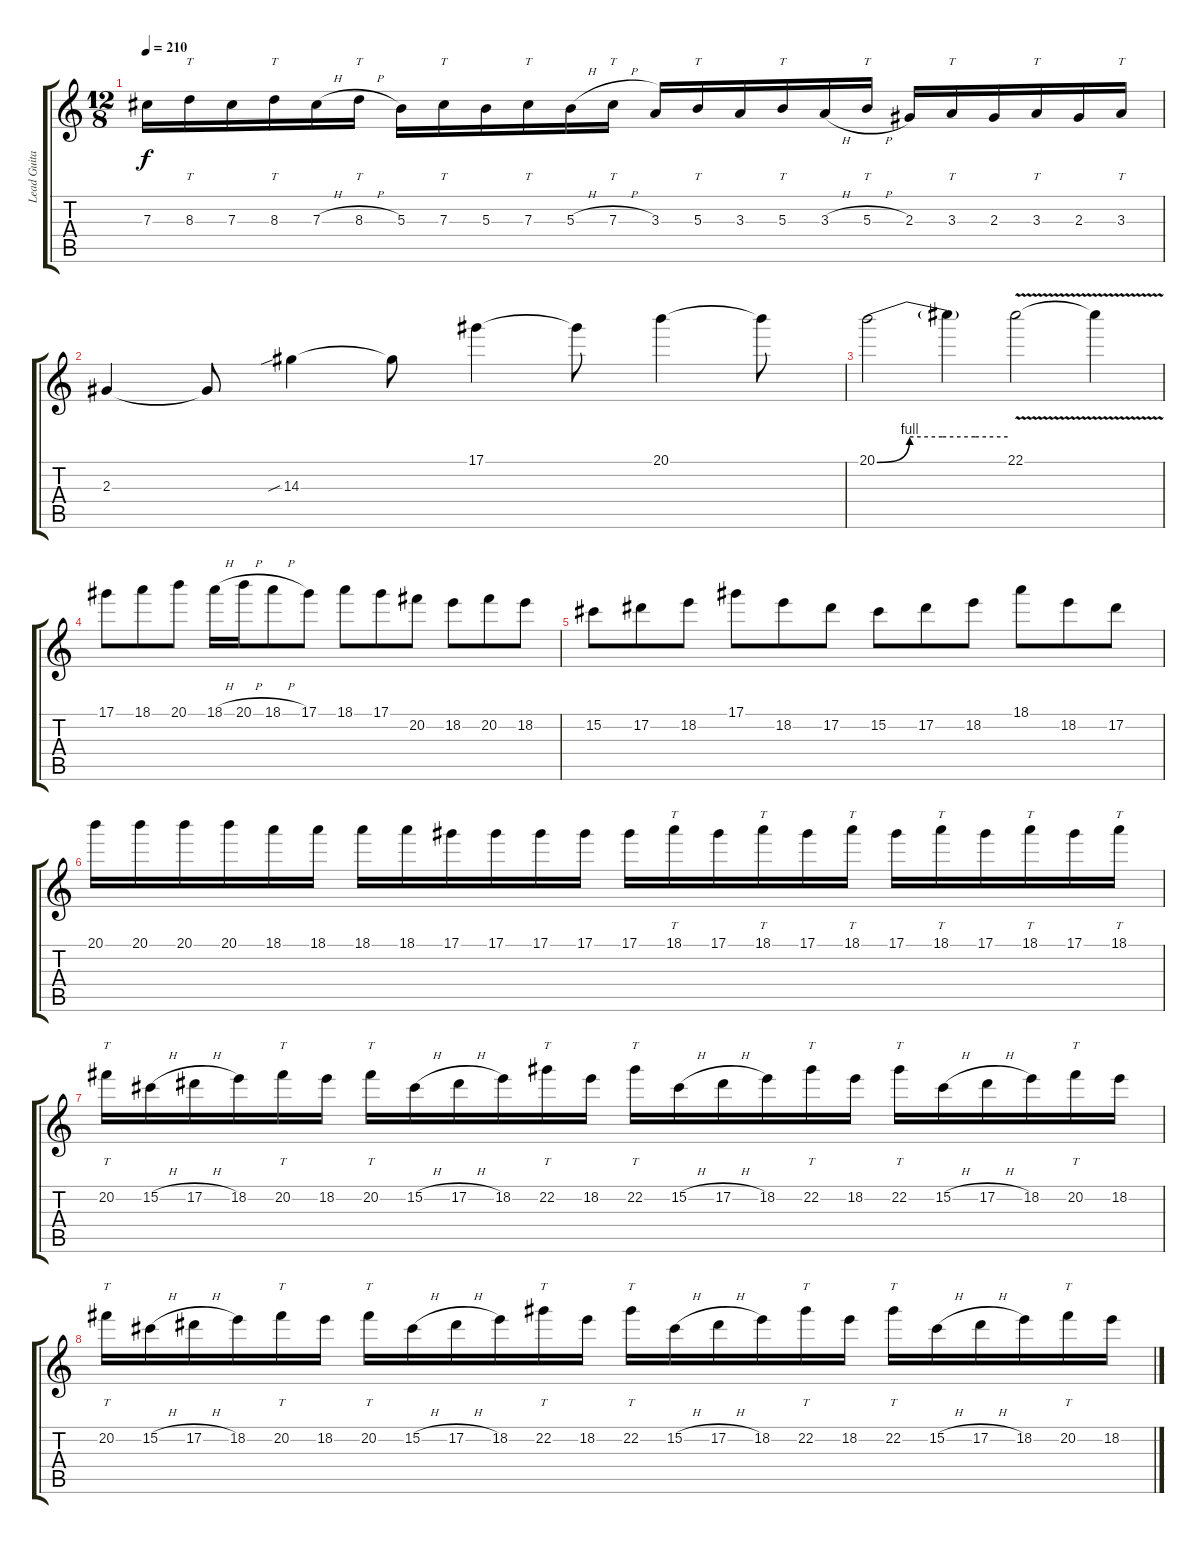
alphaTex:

\track ("Lead Guitar" "Lead Guita") {instrument distortionguitar bank 255}
\staff {score tabs}
\tuning (Eb4 Bb3 Gb3 Db3 Ab2 Db2) {hide}
\ts (12 8)
\tempo 210
\clef g2
\ks c
7.3.16{dy f} 8.3.16{tt} 7.3.16 8.3.16{tt} 7.3{h}.16 8.3{h}.16{tt} 5.3.16 7.3.16{tt} 5.3.16 7.3.16{tt} 5.3{h}.16 7.3{h}.16{tt} 3.3.16 5.3.16{tt} 3.3.16 5.3.16{tt} 3.3{h}.16 5.3{h}.16{tt} 2.3.16 3.3.16{tt} 2.3.16 3.3.16{tt} 2.3.16 3.3.16{tt} |
2.3.4 2.3{t}.8 14.3{sib}.4 14.3{t}.8 17.1.4 17.1{t}.8 20.1.4 20.1{t}.8 |
20.1{be (custom 0 0 15 4 30 4 45 4 60 4)}.2 20.1{t}.4 22.1{v}.2 22.1{t}.4 |
17.1.8 18.1.8 20.1.8 18.1{h}.16 20.1{h}.16 18.1{h}.8 17.1.8 18.1.8 17.1.8 20.2.8 18.2.8 20.2.8 18.2.8 |
15.2.8 17.2.8 18.2.8 17.1.8 18.2.8 17.2.8 15.2.8 17.2.8 18.2.8 18.1.8 18.2.8 17.2.8 |
20.1.16 20.1.16 20.1.16 20.1.16 18.1.16 18.1.16 18.1.16 18.1.16 17.1.16 17.1.16 17.1.16 17.1.16 17.1.16 18.1.16{tt} 17.1.16 18.1.16{tt} 17.1.16 18.1.16{tt} 17.1.16 18.1.16{tt} 17.1.16 18.1.16{tt} 17.1.16 18.1.16{tt} |
20.2.16{tt} 15.2{h}.16 17.2{h}.16 18.2.16 20.2.16{tt} 18.2.16 20.2.16{tt} 15.2{h}.16 17.2{h}.16 18.2.16 22.2.16{tt} 18.2.16 22.2.16{tt} 15.2{h}.16 17.2{h}.16 18.2.16 22.2.16{tt} 18.2.16 22.2.16{tt} 15.2{h}.16 17.2{h}.16 18.2.16 20.2.16{tt} 18.2.16 |
20.2.16{tt} 15.2{h}.16 17.2{h}.16 18.2.16 20.2.16{tt} 18.2.16 20.2.16{tt} 15.2{h}.16 17.2{h}.16 18.2.16 22.2.16{tt} 18.2.16 22.2.16{tt} 15.2{h}.16 17.2{h}.16 18.2.16 22.2.16{tt} 18.2.16 22.2.16{tt} 15.2{h}.16 17.2{h}.16 18.2.16 20.2.16{tt} 18.2.16
